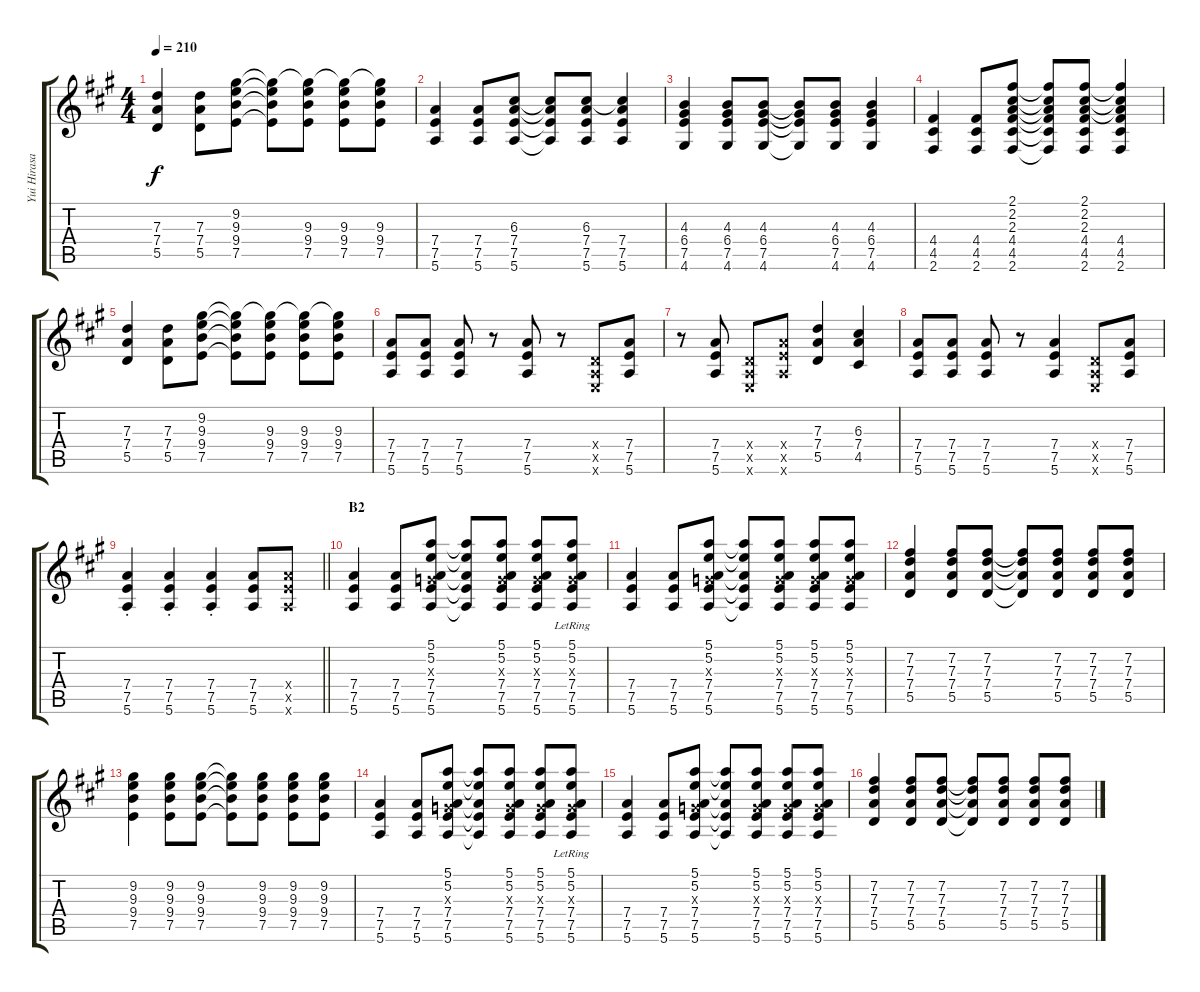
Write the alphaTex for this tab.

\track ("Yui Hirasawa" "Yui Hirasa") {instrument distortionguitar}
\staff {score tabs}
\tuning (E4 B3 G3 D3 A2 E2) {hide}
\ts (4 4)
\tempo 210
\clef g2
\ks a
(7.3 7.4 5.5).4{dy f} (7.3 7.4 5.5).8 (9.2 9.3 9.4 7.5).8 (9.2{t} 9.3{t} 9.4{t} 7.5{t}).8 (9.2{t} 9.3 9.4 7.5).8 (9.2{t} 9.3 9.4 7.5).8 (9.2{t} 9.3 9.4 7.5).8 |
(7.4 7.5 5.6).4 (7.4 7.5 5.6).8 (6.3 7.4 7.5 5.6).8 (6.3{t} 7.4{t} 7.5{t} 5.6{t}).8 (6.3 7.4 7.5 5.6).8 (6.3{t} 7.4 7.5 5.6).4 |
(4.3 6.4 7.5 4.6).4 (4.3 6.4 7.5 4.6).8 (4.3 6.4 7.5 4.6).8 (4.3{t} 6.4{t} 7.5{t} 4.6{t}).8 (4.3 6.4 7.5 4.6).8 (4.3 6.4 7.5 4.6).4 |
(4.4 4.5 2.6).4 (4.4 4.5 2.6).8 (2.1 2.2 2.3 4.4 4.5 2.6).8 (2.1{t} 2.2{t} 2.3{t} 4.4{t} 4.5{t} 2.6{t}).8 (2.1 2.2 2.3 4.4 4.5 2.6).8 (2.1{t} 2.2{t} 2.3{t} 4.4 4.5 2.6).4 |
(7.3 7.4 5.5).4 (7.3 7.4 5.5).8 (9.2 9.3 9.4 7.5).8 (9.2{t} 9.3{t} 9.4{t} 7.5{t}).8 (9.2{t} 9.3 9.4 7.5).8 (9.2{t} 9.3 9.4 7.5).8 (9.2{t} 9.3 9.4 7.5).8 |
(7.4 7.5 5.6).8 (7.4 7.5 5.6).8 (7.4 7.5 5.6).8 r.8 (7.4 7.5 5.6).8 r.8 (0.4{x} 0.5{x} 0.6{x}).8 (7.4 7.5 5.6).8 |
r.8 (7.4 7.5 5.6).8 (0.4{x} 0.5{x} 0.6{x}).8 (7.4{x} 7.5{x} 5.6{x}).8 (7.3 7.4 5.5).4 (6.3 7.4 4.5).4 |
(7.4 7.5 5.6).8 (7.4 7.5 5.6).8 (7.4 7.5 5.6).8 r.8 (7.4 7.5 5.6).4 (0.4{x} 0.5{x} 0.6{x}).8 (7.4 7.5 5.6).8 |
\barLineRight lightlight
(7.4{st} 7.5{st} 5.6{st}).4 (7.4{st} 7.5{st} 5.6{st}).4 (7.4{st} 7.5{st} 5.6{st}).4 (7.4 7.5 5.6).8 (7.4{x} 7.5{x} 5.6{x}).8 |
\section ("" "B2")
(7.4 7.5 5.6).4 (7.4 7.5 5.6).8 (5.1 5.2 0.3{x} 7.4 7.5 5.6).8 (5.1{t} 5.2{t} 7.4{t} 7.5{t} 5.6{t}).8 (5.1 5.2 0.3{x} 7.4 7.5 5.6).8 (5.1 5.2 0.3{x} 7.4 7.5 5.6).8 (5.1{lr} 5.2{lr} 0.3{x} 7.4 7.5 5.6).8 |
(7.4 7.5 5.6).4 (7.4 7.5 5.6).8 (5.1 5.2 0.3{x} 7.4 7.5 5.6).8 (5.1{t} 5.2{t} 7.4{t} 7.5{t} 5.6{t}).8 (5.1 5.2 0.3{x} 7.4 7.5 5.6).8 (5.1 5.2 0.3{x} 7.4 7.5 5.6).8 (5.1 5.2 0.3{x} 7.4 7.5 5.6).8 |
(7.2 7.3 7.4 5.5).4 (7.2 7.3 7.4 5.5).8 (7.2 7.3 7.4 5.5).8 (7.2{t} 7.3{t} 7.4{t} 5.5{t}).8 (7.2 7.3 7.4 5.5).8 (7.2 7.3 7.4 5.5).8 (7.2 7.3 7.4 5.5).8 |
(9.2 9.3 9.4 7.5).4 (9.2 9.3 9.4 7.5).8 (9.2 9.3 9.4 7.5).8 (9.2{t} 9.3{t} 9.4{t} 7.5{t}).8 (9.2 9.3 9.4 7.5).8 (9.2 9.3 9.4 7.5).8 (9.2 9.3 9.4 7.5).8 |
(7.4 7.5 5.6).4 (7.4 7.5 5.6).8 (5.1 5.2 0.3{x} 7.4 7.5 5.6).8 (5.1{t} 5.2{t} 7.4{t} 7.5{t} 5.6{t}).8 (5.1 5.2 0.3{x} 7.4 7.5 5.6).8 (5.1 5.2 0.3{x} 7.4 7.5 5.6).8 (5.1{lr} 5.2{lr} 0.3{x} 7.4 7.5 5.6).8 |
(7.4 7.5 5.6).4 (7.4 7.5 5.6).8 (5.1 5.2 0.3{x} 7.4 7.5 5.6).8 (5.1{t} 5.2{t} 7.4{t} 7.5{t} 5.6{t}).8 (5.1 5.2 0.3{x} 7.4 7.5 5.6).8 (5.1 5.2 0.3{x} 7.4 7.5 5.6).8 (5.1 5.2 0.3{x} 7.4 7.5 5.6).8 |
(7.2 7.3 7.4 5.5).4 (7.2 7.3 7.4 5.5).8 (7.2 7.3 7.4 5.5).8 (7.2{t} 7.3{t} 7.4{t} 5.5{t}).8 (7.2 7.3 7.4 5.5).8 (7.2 7.3 7.4 5.5).8 (7.2 7.3 7.4 5.5).8
